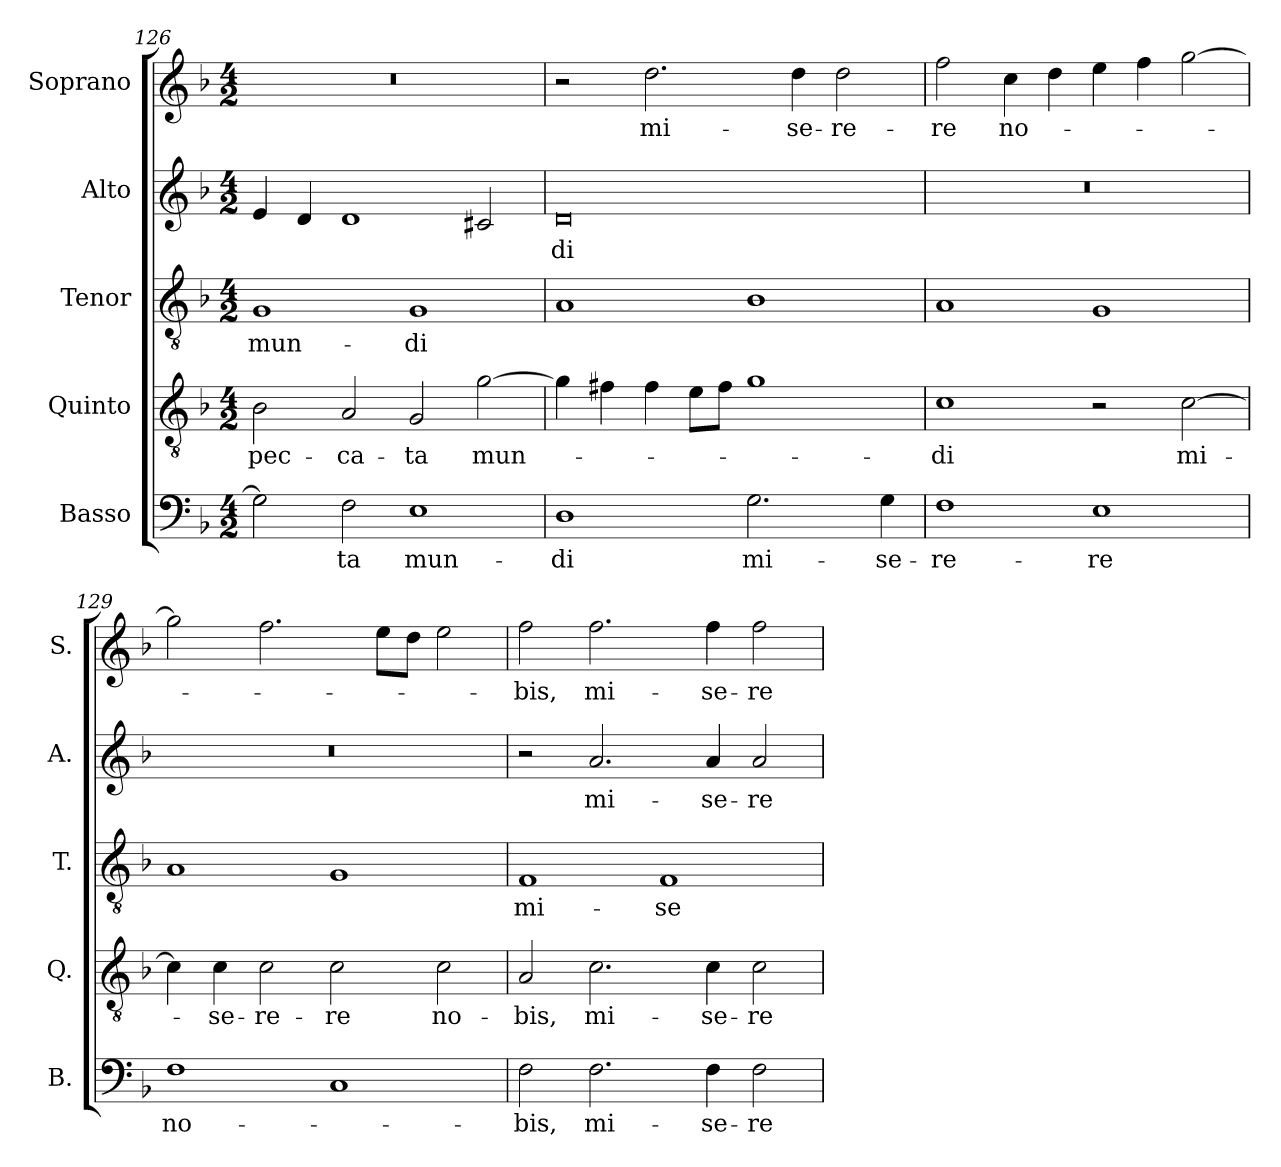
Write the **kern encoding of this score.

**kern	**text	**kern	**text	**kern	**text	**kern	**text	**kern	**text
*part5	*part5	*part4	*part4	*part3	*part3	*part2	*part2	*part1	*part1
*staff5	*staff5	*staff4	*staff4	*staff3	*staff3	*staff2	*staff2	*staff1	*staff1
*I"Basso	*	*I"Quinto	*	*I"Tenor	*	*I"Alto	*	*I"Soprano	*
*I'B.	*	*I'Q.	*	*I'T.	*	*I'A.	*	*I'S.	*
*clefF4	*	*clefGv2	*	*clefGv2	*	*clefG2	*	*clefG2	*
*	*	*ITrd7c12	*	*ITrd7c12	*	*	*	*	*
*k[b-]	*	*k[b-]	*	*k[b-]	*	*k[b-]	*	*k[b-]	*
*F:	*	*F:	*	*F:	*	*F:	*	*F:	*
*M4/2	*	*M4/2	*	*M4/2	*	*M4/2	*	*M4/2	*
=126	=126	=126	=126	=126	=126	=126	=126	=126	=126
!	!	!	!LO:LY:b:color=#000000	!	!	!	!	!	!
!	!	!	!	!	!LO:LY:b:color=#000000	!	!	!LO:N:vis=1	!
2Gi\]	.	2BB-i\	pec-	1GGi	mun-	4ei/	.	0r	.
.	.	.	.	.	.	4di/	.	.	.
!	!LO:LY:b:color=#000000	!	!	!	!	!	!	!	!
!	!	!	!LO:LY:b:color=#000000	!	!	!	!	!	!
2Fi\	-ta	2AAi/	-ca-	.	.	1di	.	.	.
!	!LO:LY:b:color=#000000	!	!	!	!	!	!	!	!
!	!	!	!LO:LY:b:color=#000000	!	!	!	!	!	!
!	!	!	!	!	!LO:LY:b:color=#000000	!	!	!	!
1Ei	mun-	2GGi/	-ta	1GGi	-di	.	.	.	.
!	!	!	!LO:LY:b:color=#000000	!	!	!	!	!	!
.	.	[2Gi\	mun-	.	.	2c#Xi/	.	.	.
=127	=127	=127	=127	=127	=127	=127	=127	=127	=127
!	!LO:LY:b:color=#000000	!	!	!	!	!	!	!	!
!	!	!	!	!	!	!	!LO:LY:b:color=#000000	!	!
1Di	-di	4Gi\]	.	1AAi	.	0di	-di	2r	.
.	.	4F#Xi\	.	.	.	.	.	.	.
!	!	!	!	!	!	!	!	!	!LO:LY:b:color=#000000
.	.	4F#i\	.	.	.	.	.	2.ddi\	mi-
.	.	8Ei\L	.	.	.	.	.	.	.
.	.	8F#i\J	.	.	.	.	.	.	.
!	!LO:LY:b:color=#000000	!	!	!	!	!	!	!	!
2.Gi\	mi-	1Gi	.	1BB-i	.	.	.	.	.
!	!	!	!	!	!	!	!	!	!LO:LY:b:color=#000000
.	.	.	.	.	.	.	.	4ddi\	-se-
!	!	!	!	!	!	!	!	!	!LO:LY:b:color=#000000
.	.	.	.	.	.	.	.	2ddi\	-re-
!	!LO:LY:b:color=#000000	!	!	!	!	!	!	!	!
4Gi\	-se-	.	.	.	.	.	.	.	.
!!LO:LB:g=z
=128	=128	=128	=128	=128	=128	=128	=128	=128	=128
!	!LO:LY:b:color=#000000	!	!	!	!	!	!	!	!
!	!	!	!LO:LY:b:color=#000000	!	!	!LO:N:vis=1	!	!	!
!	!	!	!	!	!	!	!	!	!LO:LY:b:color=#000000
1Fi	-re-	1Ci	-di	1AAi	.	0r	.	2ffi\	-re
!	!	!	!	!	!	!	!	!	!LO:LY:b:color=#000000
.	.	.	.	.	.	.	.	4cci\	no-
.	.	.	.	.	.	.	.	4ddi\	.
!	!LO:LY:b:color=#000000	!	!	!	!	!	!	!	!
1Ei	-re	2r	.	1GGi	.	.	.	4eei\	.
.	.	.	.	.	.	.	.	4ffi\	.
!	!	!	!LO:LY:b:color=#000000	!	!	!	!	!	!
.	.	[2Ci\	mi-	.	.	.	.	[2ggi\	.
=129	=129	=129	=129	=129	=129	=129	=129	=129	=129
!	!LO:LY:b:color=#000000	!	!	!	!	!LO:N:vis=1	!	!	!
1Fi	no-	4Ci\]	.	1AAi	.	0r	.	2ggi\]	.
!	!	!	!LO:LY:b:color=#000000	!	!	!	!	!	!
.	.	4Ci\	-se-	.	.	.	.	.	.
!	!	!	!LO:LY:b:color=#000000	!	!	!	!	!	!
.	.	2Ci\	-re-	.	.	.	.	2.ffi\	.
!	!	!	!LO:LY:b:color=#000000	!	!	!	!	!	!
1Ci	.	2Ci\	-re	1GGi	.	.	.	.	.
.	.	.	.	.	.	.	.	8eei\L	.
.	.	.	.	.	.	.	.	8ddi\J	.
!	!	!	!LO:LY:b:color=#000000	!	!	!	!	!	!
.	.	2Ci\	no-	.	.	.	.	2eei\	.
=130	=130	=130	=130	=130	=130	=130	=130	=130	=130
!	!LO:LY:b:color=#000000	!	!	!	!	!	!	!	!
!	!	!	!LO:LY:b:color=#000000	!	!	!	!	!	!
!	!	!	!	!	!LO:LY:b:color=#000000	!	!	!	!
!	!	!	!	!	!	!	!	!	!LO:LY:b:color=#000000
2Fi\	-bis,	2AAi/	-bis,	1FFi	mi-	2r	.	2ffi\	-bis,
!	!LO:LY:b:color=#000000	!	!	!	!	!	!	!	!
!	!	!	!LO:LY:b:color=#000000	!	!	!	!	!	!
!	!	!	!	!	!	!	!LO:LY:b:color=#000000	!	!
!	!	!	!	!	!	!	!	!	!LO:LY:b:color=#000000
2.Fi\	mi-	2.Ci\	mi-	.	.	2.ai/	mi-	2.ffi\	mi-
!	!	!	!	!	!LO:LY:b:color=#000000	!	!	!	!
.	.	.	.	1FFi	-se-	.	.	.	.
!	!LO:LY:b:color=#000000	!	!	!	!	!	!	!	!
!	!	!	!LO:LY:b:color=#000000	!	!	!	!	!	!
!	!	!	!	!	!	!	!LO:LY:b:color=#000000	!	!
!	!	!	!	!	!	!	!	!	!LO:LY:b:color=#000000
4Fi\	-se-	4Ci\	-se-	.	.	4ai/	-se-	4ffi\	-se-
!	!LO:LY:b:color=#000000	!	!	!	!	!	!	!	!
!	!	!	!LO:LY:b:color=#000000	!	!	!	!	!	!
!	!	!	!	!	!	!	!LO:LY:b:color=#000000	!	!
!	!	!	!	!	!	!	!	!	!LO:LY:b:color=#000000
2Fi\	-re-	2Ci\	-re-	.	.	2ai/	-re-	2ffi\	-re-
=	=	=	=	=	=	=	=	=	=
*-	*-	*-	*-	*-	*-	*-	*-	*-	*-
